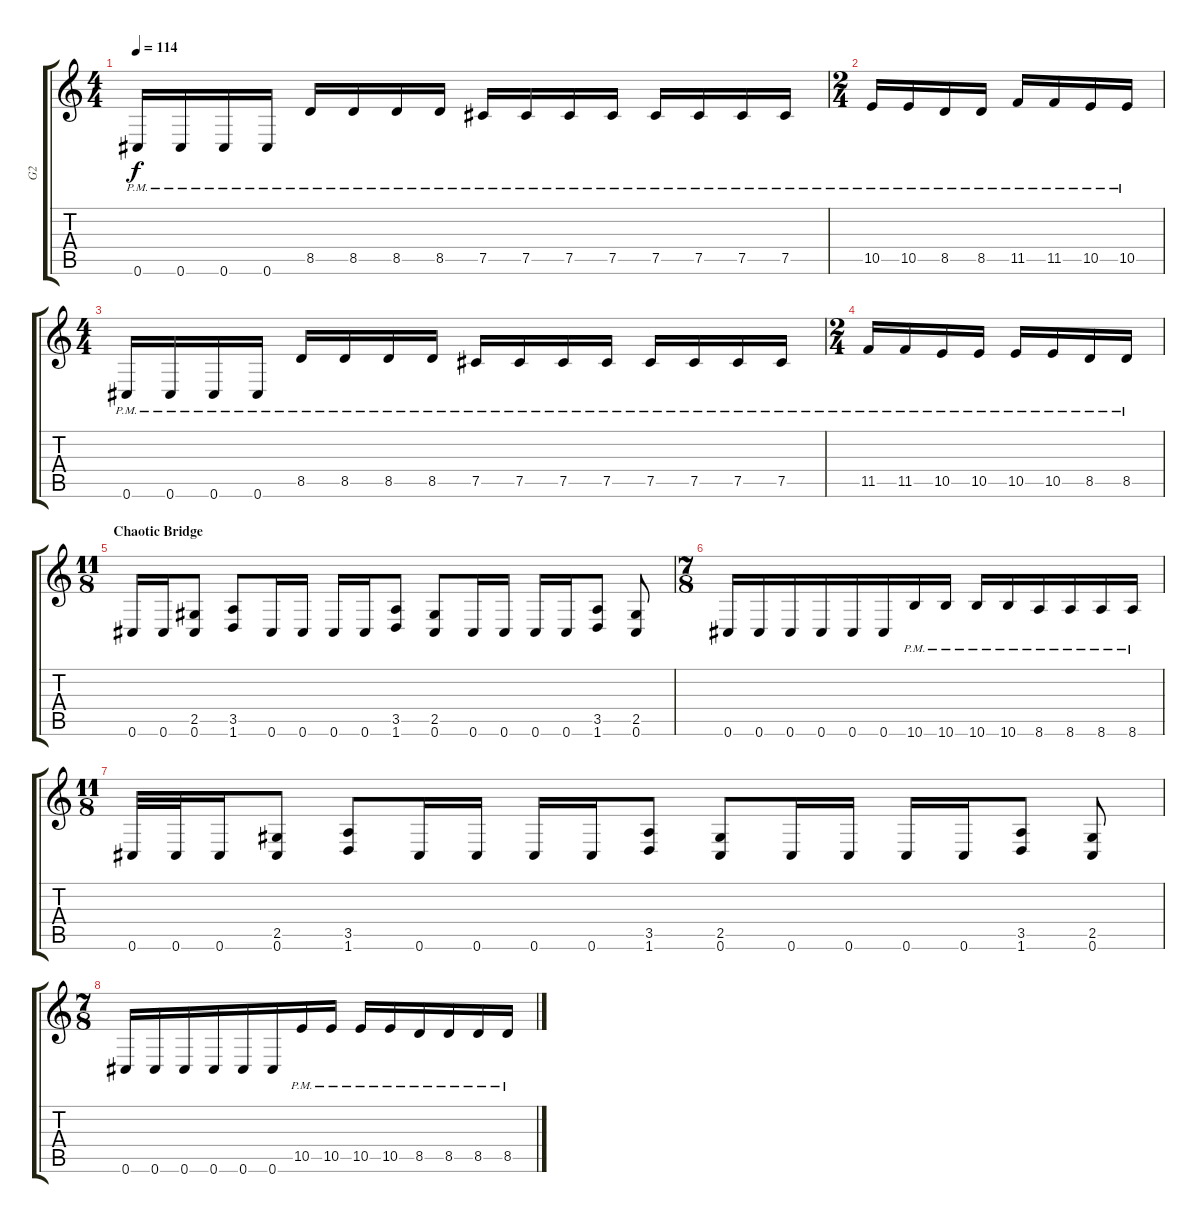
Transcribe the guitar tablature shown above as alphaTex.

\track ("G2" "G2") {instrument distortionguitar}
\staff {score tabs}
\tuning (Db4 Ab3 E3 B2 Gb2 Db2) {hide}
\ts (4 4)
\tempo 114
\clef g2
\ks c
0.6{pm}.16{dy f} 0.6{pm}.16 0.6{pm}.16 0.6{pm}.16 8.5{pm}.16 8.5{pm}.16 8.5{pm}.16 8.5{pm}.16 7.5{pm}.16 7.5{pm}.16 7.5{pm}.16 7.5{pm}.16 7.5{pm}.16 7.5{pm}.16 7.5{pm}.16 7.5{pm}.16 |
\ts (2 4)
10.5{pm}.16 10.5{pm}.16 8.5{pm}.16 8.5{pm}.16 11.5{pm}.16 11.5{pm}.16 10.5{pm}.16 10.5{pm}.16 |
\ts (4 4)
0.6{pm}.16 0.6{pm}.16 0.6{pm}.16 0.6{pm}.16 8.5{pm}.16 8.5{pm}.16 8.5{pm}.16 8.5{pm}.16 7.5{pm}.16 7.5{pm}.16 7.5{pm}.16 7.5{pm}.16 7.5{pm}.16 7.5{pm}.16 7.5{pm}.16 7.5{pm}.16 |
\ts (2 4)
11.5{pm}.16 11.5{pm}.16 10.5{pm}.16 10.5{pm}.16 10.5{pm}.16 10.5{pm}.16 8.5{pm}.16 8.5{pm}.16 |
\ts (11 8)
\section ("" "Chaotic Bridge")
0.6.16 0.6.16 (2.5 0.6).8 (3.5 1.6).8 0.6.16 0.6.16 0.6.16 0.6.16 (3.5 1.6).8 (2.5 0.6).8 0.6.16 0.6.16 0.6.16 0.6.16 (3.5 1.6).8 (2.5 0.6).8 |
\ts (7 8)
0.6.16 0.6.16 0.6.16 0.6.16 0.6.16 0.6.16 10.6{pm}.16 10.6{pm}.16 10.6{pm}.16 10.6{pm}.16 8.6{pm}.16 8.6{pm}.16 8.6{pm}.16 8.6{pm}.16 |
\ts (11 8)
0.6.32 0.6.32 0.6.16 (2.5 0.6).8 (3.5 1.6).8 0.6.16 0.6.16 0.6.16 0.6.16 (3.5 1.6).8 (2.5 0.6).8 0.6.16 0.6.16 0.6.16 0.6.16 (3.5 1.6).8 (2.5 0.6).8 |
\ts (7 8)
0.6.16 0.6.16 0.6.16 0.6.16 0.6.16 0.6.16 10.5{pm}.16 10.5{pm}.16 10.5{pm}.16 10.5{pm}.16 8.5{pm}.16 8.5{pm}.16 8.5{pm}.16 8.5{pm}.16
